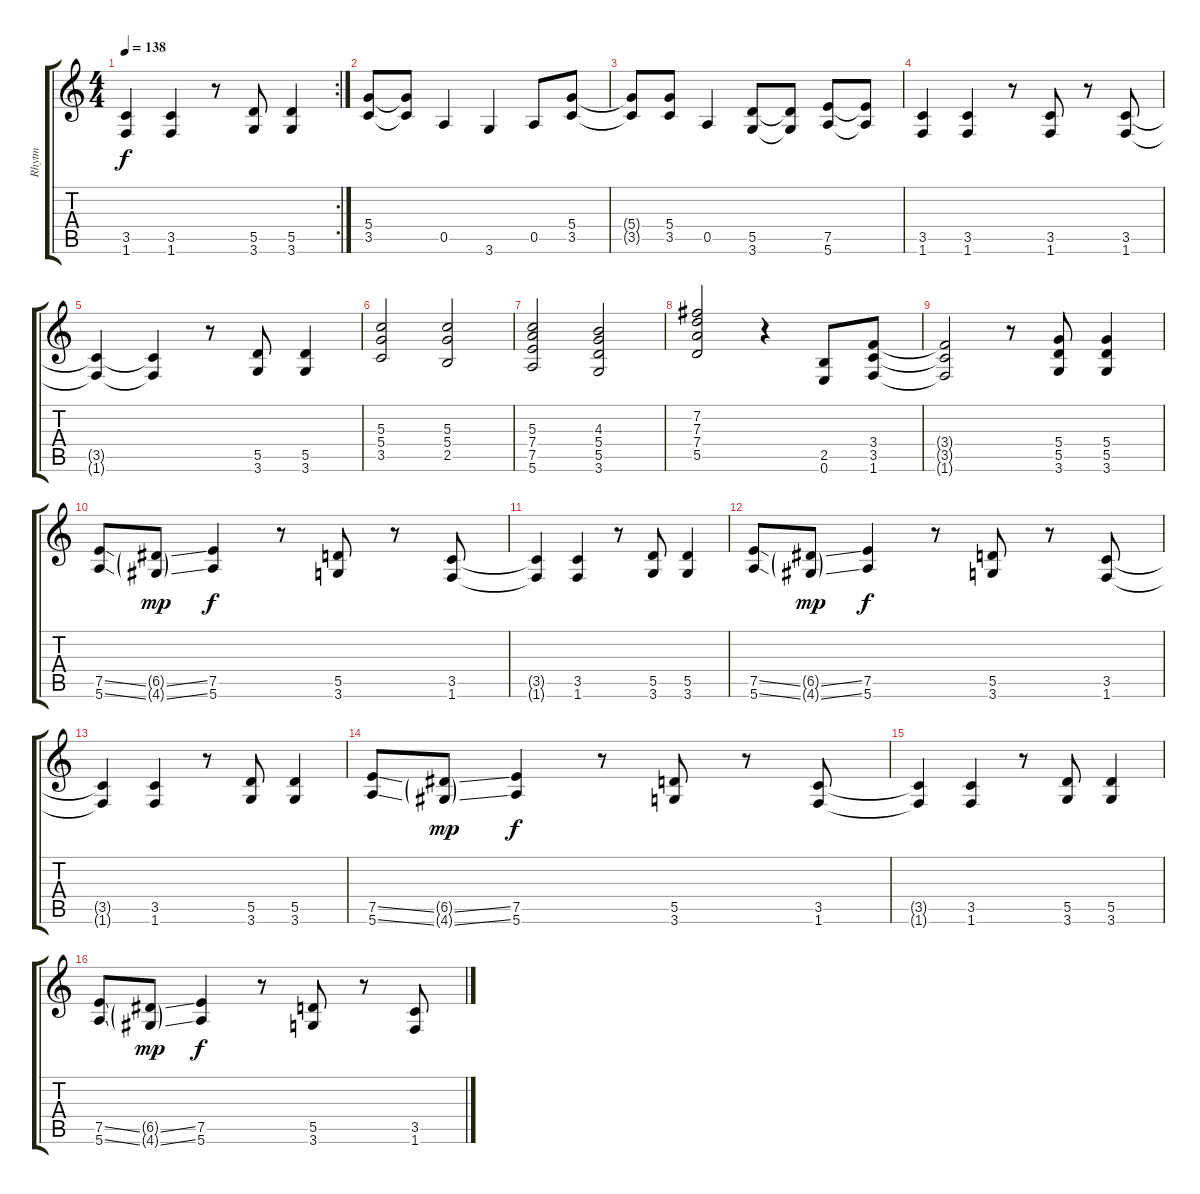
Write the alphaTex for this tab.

\track ("Rhytm" "Rhytm") {instrument overdrivenguitar}
\staff {score tabs}
\tuning (E4 B3 G3 D3 A2 E2) {hide}
\rc 2
\ts (4 4)
\tempo 138
\clef g2
\ks c
(3.5{t} 1.6{t}).4{dy f} (3.5 1.6).4 r.8 (5.5 3.6).8 (5.5 3.6).4 |
(5.4 3.5).8 (5.4{t} 3.5{t}).8 0.5.4 3.6.4 0.5.8 (5.4 3.5).8 |
(5.4{t} 3.5{t}).8 (5.4 3.5).8 0.5.4 (5.5 3.6).8 (5.5{t} 3.6{t}).8 (7.5 5.6).8 (7.5{t} 5.6{t}).8 |
(3.5 1.6).4 (3.5 1.6).4 r.8 (3.5 1.6).8 r.8 (3.5 1.6).8 |
(3.5{t} 1.6{t}).4 (3.5{t} 1.6{t}).4 r.8 (5.5 3.6).8 (5.5 3.6).4 |
(5.3 5.4 3.5).2 (5.3 5.4 2.5).2 |
(5.3 7.4 7.5 5.6).2 (4.3 5.4 5.5 3.6).2 |
(7.2 7.3 7.4 5.5).2 r.4 (2.5 0.6).8 (3.4 3.5 1.6).8 |
(3.4{t} 3.5{t} 1.6{t}).2 r.8 (5.4 5.5 3.6).8 (5.4 5.5 3.6).4 |
(7.5{ss} 5.6{ss}).8{volume 13} (6.5{ss g} 4.6{ss g}).8{dy mp} (7.5 5.6).4{dy f} r.8 (5.5 3.6).8 r.8 (3.5 1.6).8 |
(3.5{t} 1.6{t}).4 (3.5 1.6).4 r.8 (5.5 3.6).8 (5.5 3.6).4 |
(7.5{ss} 5.6{ss}).8{volume 13} (6.5{ss g} 4.6{ss g}).8{dy mp} (7.5 5.6).4{dy f} r.8 (5.5 3.6).8 r.8 (3.5 1.6).8 |
(3.5{t} 1.6{t}).4 (3.5 1.6).4 r.8 (5.5 3.6).8 (5.5 3.6).4 |
(7.5{ss} 5.6{ss}).8{volume 13} (6.5{ss g} 4.6{ss g}).8{dy mp} (7.5 5.6).4{dy f} r.8 (5.5 3.6).8 r.8 (3.5 1.6).8 |
(3.5{t} 1.6{t}).4 (3.5 1.6).4 r.8 (5.5 3.6).8 (5.5 3.6).4 |
(7.5{ss} 5.6{ss}).8{volume 13} (6.5{ss g} 4.6{ss g}).8{dy mp} (7.5 5.6).4{dy f} r.8 (5.5 3.6).8 r.8 (3.5 1.6).8
